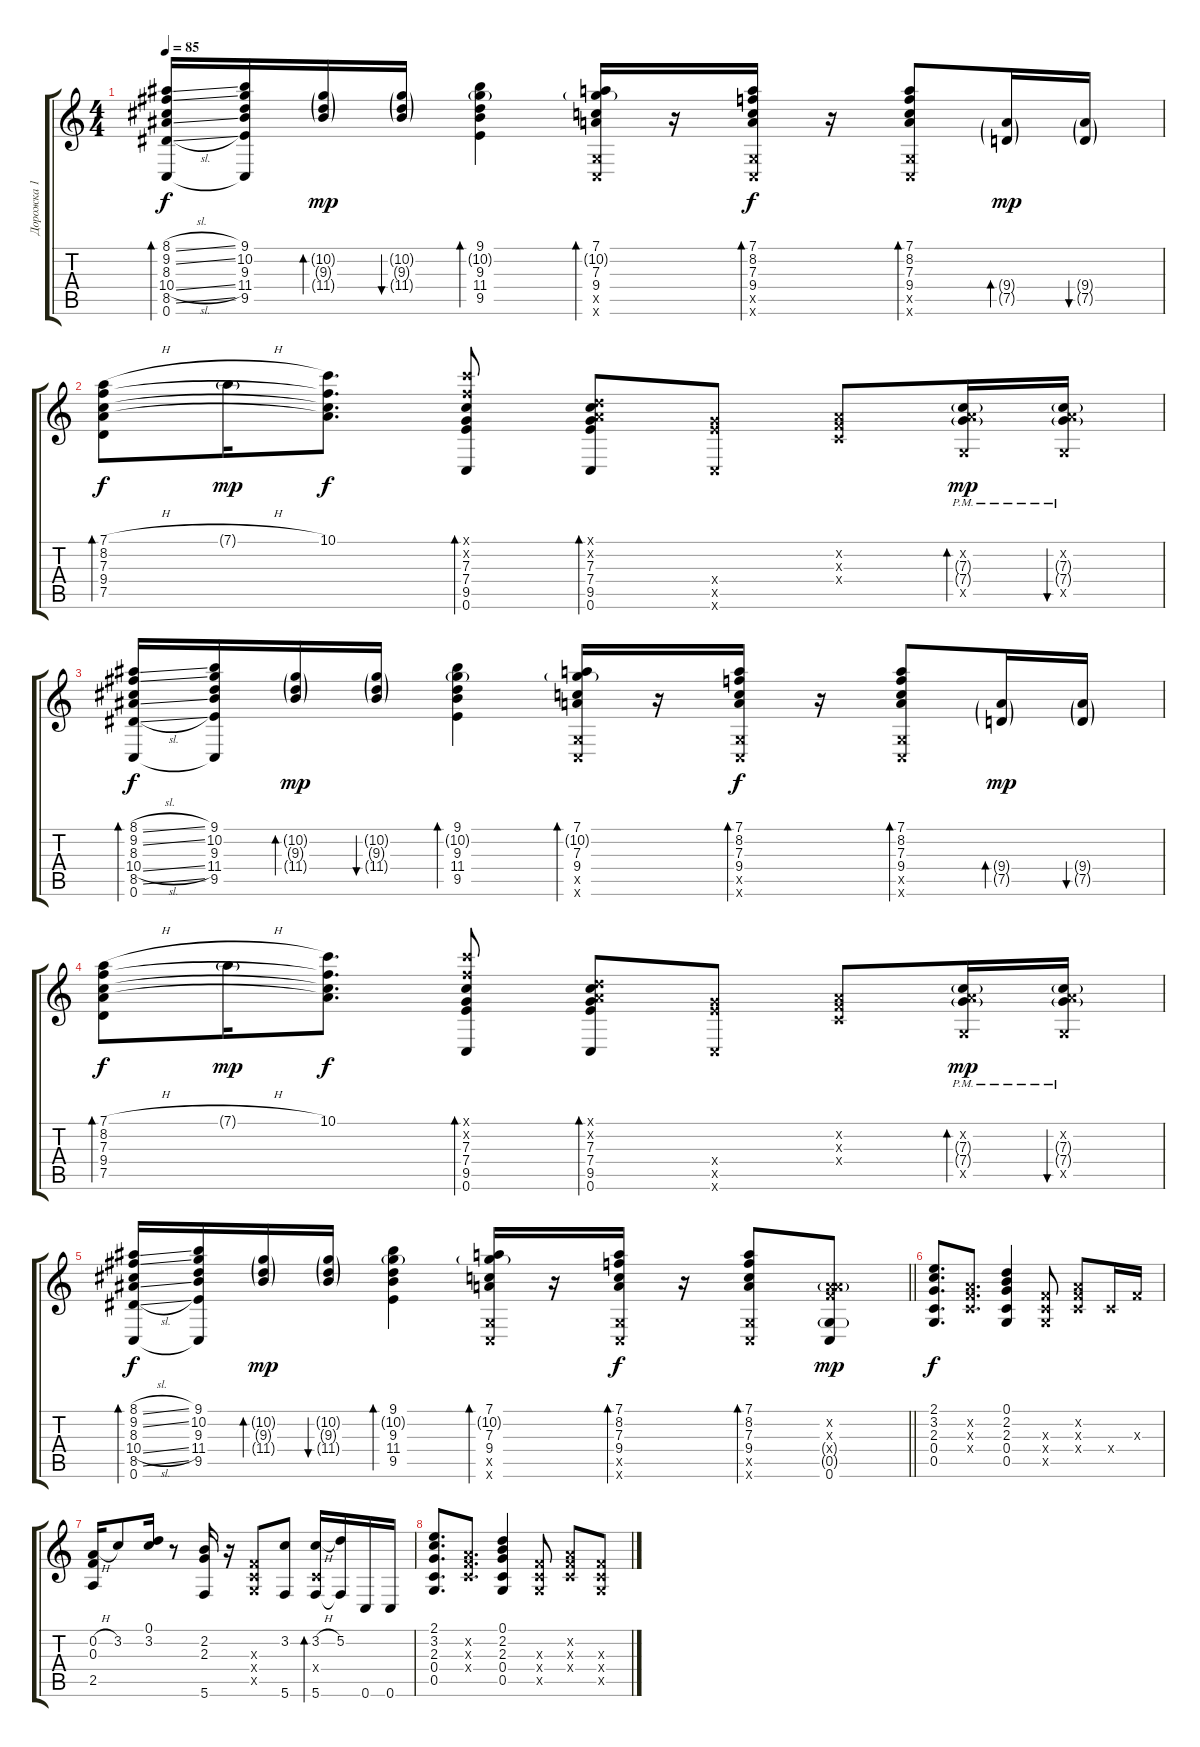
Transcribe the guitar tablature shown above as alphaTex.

\track ("Дорожка 1" "Дорожка 1") {instrument acousticguitarsteel}
\staff {score tabs}
\tuning (D4 A3 F3 C3 G2 C2) {hide}
\ts (4 4)
\tempo 85
\clef g2
\ks c
(8.1{sl} 9.2{sl} 8.3 10.4{sl} 8.5{sl} 0.6).16{bd 60 dy f} (9.1 10.2 9.3 11.4 9.5 0.6{t}).16 (10.2{g} 9.3{g} 11.4{g}).16{bd 60 dy mp} (10.2{g} 9.3{g} 11.4{g}).16{bu 60} (9.1 10.2{g} 9.3 11.4 9.5).4{bd 60} (7.1 10.2{g} 7.3 9.4 0.5{x} 0.6{x}).16{bd 60} r.16 (7.1 8.2 7.3 9.4 0.5{x} 0.6{x}).16{bd 60 dy f} r.16 (7.1 8.2 7.3 9.4 0.5{x} 0.6{x}).8{bd 60} (9.4{g} 7.5{g}).16{bd 60 dy mp} (9.4{g} 7.5{g}).16{bu 60} |
(7.1{h} 8.2 7.3 9.4 7.5).8{bd 60 dy f} 7.1{h g}.16{dy mp} (10.1 8.2{t} 7.3{t} 9.4{t}).8{d dy f} (10.1{x} 8.2{x} 7.3 7.4 9.5 0.6).8{bd 60} (0.1{x} 0.2{x} 7.3 7.4 9.5 0.6).8{bd 60} (7.4{x} 9.5{x} 0.6{x}).8 (0.2{x} 0.3{x} 0.4{x}).8 (0.2{x} 7.3{g pm} 7.4{g pm} 0.5{x}).16{bd 60 dy mp} (0.2{x} 7.3{g pm} 7.4{g pm} 0.5{x}).16{bu 60} |
(8.1{sl} 9.2{sl} 8.3 10.4{sl} 8.5{sl} 0.6).16{bd 60 dy f} (9.1 10.2 9.3 11.4 9.5 0.6{t}).16 (10.2{g} 9.3{g} 11.4{g}).16{bd 60 dy mp} (10.2{g} 9.3{g} 11.4{g}).16{bu 60} (9.1 10.2{g} 9.3 11.4 9.5).4{bd 60} (7.1 10.2{g} 7.3 9.4 0.5{x} 0.6{x}).16{bd 60} r.16 (7.1 8.2 7.3 9.4 0.5{x} 0.6{x}).16{bd 60 dy f} r.16 (7.1 8.2 7.3 9.4 0.5{x} 0.6{x}).8{bd 60} (9.4{g} 7.5{g}).16{bd 60 dy mp} (9.4{g} 7.5{g}).16{bu 60} |
(7.1{h} 8.2 7.3 9.4 7.5).8{bd 60 dy f} 7.1{h g}.16{dy mp} (10.1 8.2{t} 7.3{t} 9.4{t}).8{d dy f} (10.1{x} 8.2{x} 7.3 7.4 9.5 0.6).8{bd 60} (0.1{x} 0.2{x} 7.3 7.4 9.5 0.6).8{bd 60} (7.4{x} 9.5{x} 0.6{x}).8 (0.2{x} 0.3{x} 0.4{x}).8 (0.2{x} 7.3{g pm} 7.4{g pm} 0.5{x}).16{bd 60 dy mp} (0.2{x} 7.3{g pm} 7.4{g pm} 0.5{x}).16{bu 60} |
\barLineRight lightlight
(8.1{sl} 9.2{sl} 8.3 10.4{sl} 8.5{sl} 0.6).16{bd 60 dy f} (9.1 10.2 9.3 11.4 9.5 0.6{t}).16 (10.2{g} 9.3{g} 11.4{g}).16{bd 60 dy mp} (10.2{g} 9.3{g} 11.4{g}).16{bu 60} (9.1 10.2{g} 9.3 11.4 9.5).4{bd 60} (7.1 10.2{g} 7.3 9.4 0.5{x} 0.6{x}).16{bd 60} r.16 (7.1 8.2 7.3 9.4 0.5{x} 0.6{x}).16{bd 60 dy f} r.16 (7.1 8.2 7.3 9.4 0.5{x} 0.6{x}).8{bd 60} (0.2{x} 0.3{x} 9.4{g x} 0.5{g} 0.6).8{dy mp} |
\section ("" "")
(2.1 3.2 2.3 0.4 0.5).8{d dy f} (0.2{x} 0.3{x} 0.4{x}).8{d} (0.1 2.2 2.3 0.4 0.5).4 (0.3{x} 0.4{x} 0.5{x}).8 (0.2{x} 0.3{x} 0.4{x}).8 0.4{x}.16 0.3{x}.16 |
(0.2{h} 0.3 2.5).16 3.2.8 (0.1 3.2).16 r.8 (2.2 2.3 5.6).16 r.16 (0.3{x} 0.4{x} 0.5{x}).8 (3.2 5.6).8 (3.2{h} 0.4{x} 5.6).16{bd 60} (5.2 5.6{t}).16 0.6.16 0.6.16 |
(2.1 3.2 2.3 0.4 0.5).8{d} (0.2{x} 0.3{x} 0.4{x}).8{d} (0.1 2.2 2.3 0.4 0.5).4 (0.3{x} 0.4{x} 0.5{x}).8 (0.2{x} 0.3{x} 0.4{x}).8 (0.3{x} 0.4{x} 0.5{x}).8
